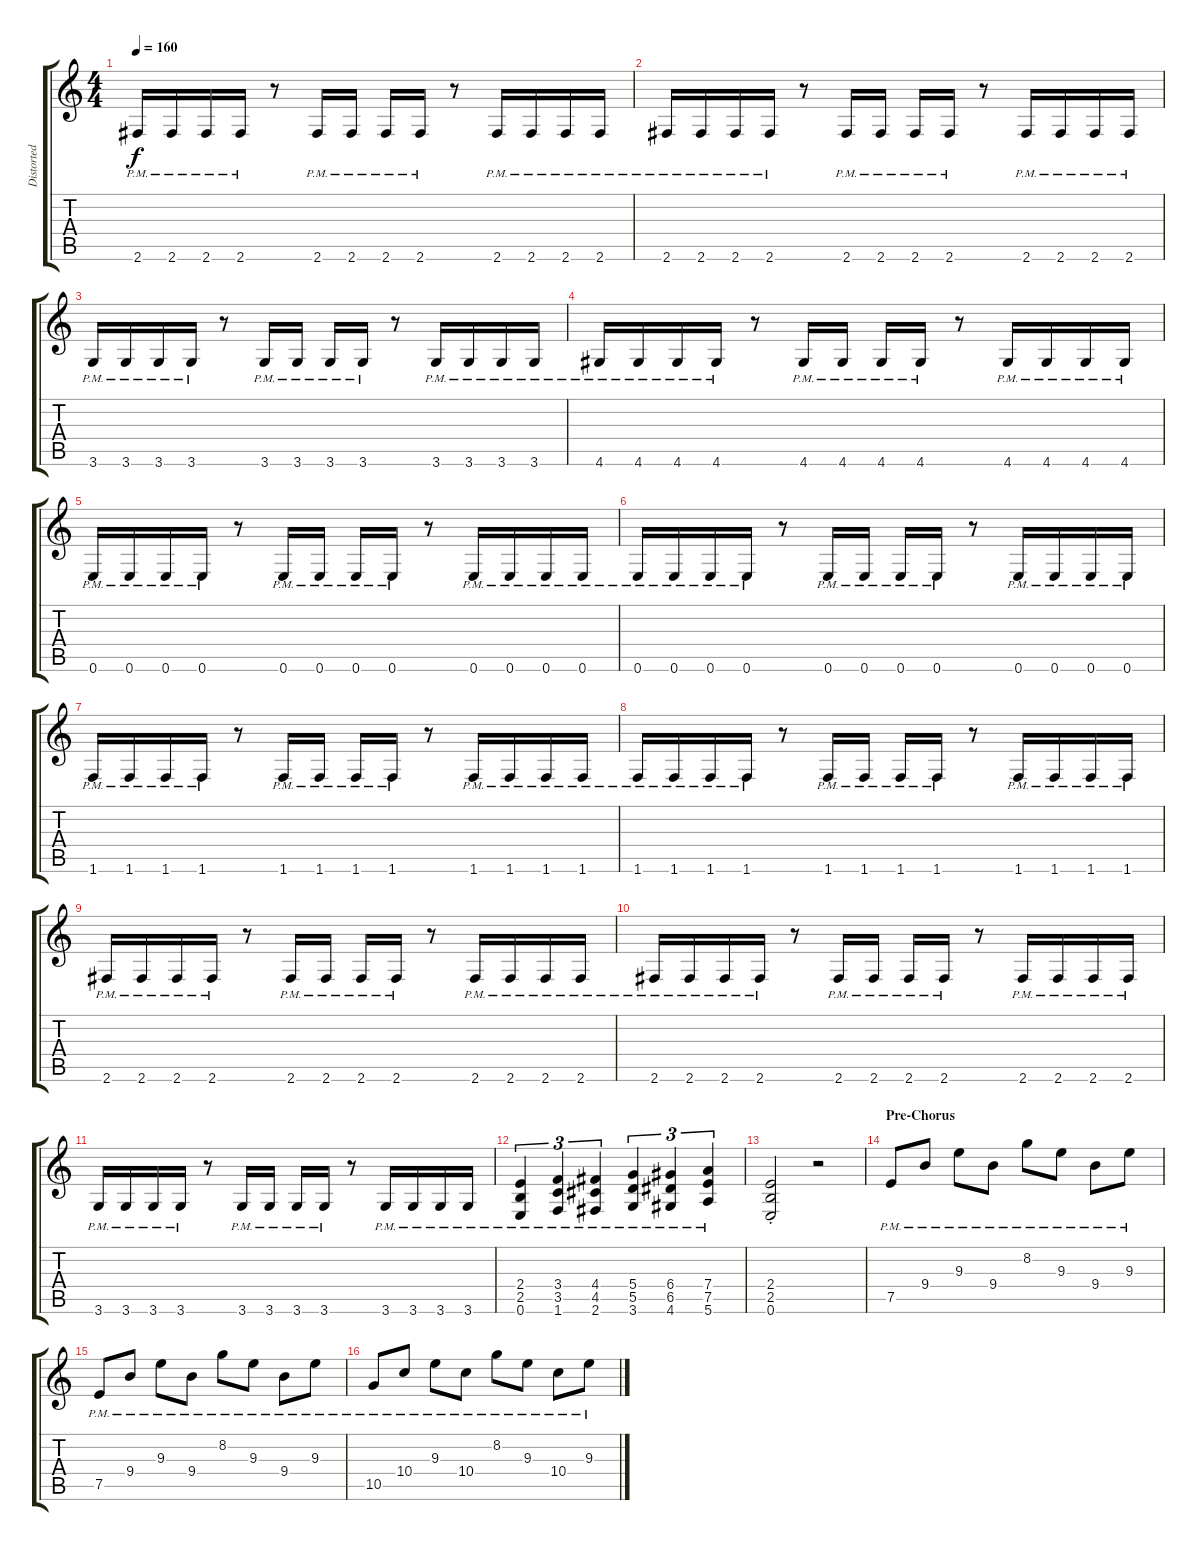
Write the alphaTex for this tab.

\track ("Distorted Rhythm Guitar (R)" "Distorted ") {instrument distortionguitar}
\staff {score tabs}
\tuning (E4 B3 G3 D3 A2 E2) {hide}
\ts (4 4)
\tempo 160
\clef g2
\ks c
2.6{pm}.16{dy f} 2.6{pm}.16 2.6{pm}.16 2.6{pm}.16 r.8 2.6{pm}.16 2.6{pm}.16 2.6{pm}.16 2.6{pm}.16 r.8 2.6{pm}.16 2.6{pm}.16 2.6{pm}.16 2.6{pm}.16 |
2.6{pm}.16 2.6{pm}.16 2.6{pm}.16 2.6{pm}.16 r.8 2.6{pm}.16 2.6{pm}.16 2.6{pm}.16 2.6{pm}.16 r.8 2.6{pm}.16 2.6{pm}.16 2.6{pm}.16 2.6{pm}.16 |
3.6{pm}.16 3.6{pm}.16 3.6{pm}.16 3.6{pm}.16 r.8 3.6{pm}.16 3.6{pm}.16 3.6{pm}.16 3.6{pm}.16 r.8 3.6{pm}.16 3.6{pm}.16 3.6{pm}.16 3.6{pm}.16 |
4.6{pm}.16 4.6{pm}.16 4.6{pm}.16 4.6{pm}.16 r.8 4.6{pm}.16 4.6{pm}.16 4.6{pm}.16 4.6{pm}.16 r.8 4.6{pm}.16 4.6{pm}.16 4.6{pm}.16 4.6{pm}.16 |
0.6{pm}.16 0.6{pm}.16 0.6{pm}.16 0.6{pm}.16 r.8 0.6{pm}.16 0.6{pm}.16 0.6{pm}.16 0.6{pm}.16 r.8 0.6{pm}.16 0.6{pm}.16 0.6{pm}.16 0.6{pm}.16 |
0.6{pm}.16 0.6{pm}.16 0.6{pm}.16 0.6{pm}.16 r.8 0.6{pm}.16 0.6{pm}.16 0.6{pm}.16 0.6{pm}.16 r.8 0.6{pm}.16 0.6{pm}.16 0.6{pm}.16 0.6{pm}.16 |
1.6{pm}.16 1.6{pm}.16 1.6{pm}.16 1.6{pm}.16 r.8 1.6{pm}.16 1.6{pm}.16 1.6{pm}.16 1.6{pm}.16 r.8 1.6{pm}.16 1.6{pm}.16 1.6{pm}.16 1.6{pm}.16 |
1.6{pm}.16 1.6{pm}.16 1.6{pm}.16 1.6{pm}.16 r.8 1.6{pm}.16 1.6{pm}.16 1.6{pm}.16 1.6{pm}.16 r.8 1.6{pm}.16 1.6{pm}.16 1.6{pm}.16 1.6{pm}.16 |
2.6{pm}.16 2.6{pm}.16 2.6{pm}.16 2.6{pm}.16 r.8 2.6{pm}.16 2.6{pm}.16 2.6{pm}.16 2.6{pm}.16 r.8 2.6{pm}.16 2.6{pm}.16 2.6{pm}.16 2.6{pm}.16 |
2.6{pm}.16 2.6{pm}.16 2.6{pm}.16 2.6{pm}.16 r.8 2.6{pm}.16 2.6{pm}.16 2.6{pm}.16 2.6{pm}.16 r.8 2.6{pm}.16 2.6{pm}.16 2.6{pm}.16 2.6{pm}.16 |
3.6{pm}.16 3.6{pm}.16 3.6{pm}.16 3.6{pm}.16 r.8 3.6{pm}.16 3.6{pm}.16 3.6{pm}.16 3.6{pm}.16 r.8 3.6{pm}.16 3.6{pm}.16 3.6{pm}.16 3.6{pm}.16 |
(2.4{pm} 2.5{pm} 0.6{pm}).4{tu (3 2)} (3.4{pm} 3.5{pm} 1.6{pm}).4{tu (3 2)} (4.4{pm} 4.5{pm} 2.6{pm}).4{tu (3 2)} (5.4{pm} 5.5{pm} 3.6{pm}).4{tu (3 2)} (6.4{pm} 6.5{pm} 4.6{pm}).4{tu (3 2)} (7.4{pm} 7.5{pm} 5.6{pm}).4{tu (3 2)} |
(2.4{st} 2.5{st} 0.6{st}).2 r.2 |
\section ("" "Pre-Chorus")
7.5{pm}.8 9.4{pm}.8 9.3{pm}.8 9.4{pm}.8 8.2{pm}.8 9.3{pm}.8 9.4{pm}.8 9.3{pm}.8 |
7.5{pm}.8 9.4{pm}.8 9.3{pm}.8 9.4{pm}.8 8.2{pm}.8 9.3{pm}.8 9.4{pm}.8 9.3{pm}.8 |
10.5{pm}.8 10.4{pm}.8 9.3{pm}.8 10.4{pm}.8 8.2{pm}.8 9.3{pm}.8 10.4{pm}.8 9.3{pm}.8
